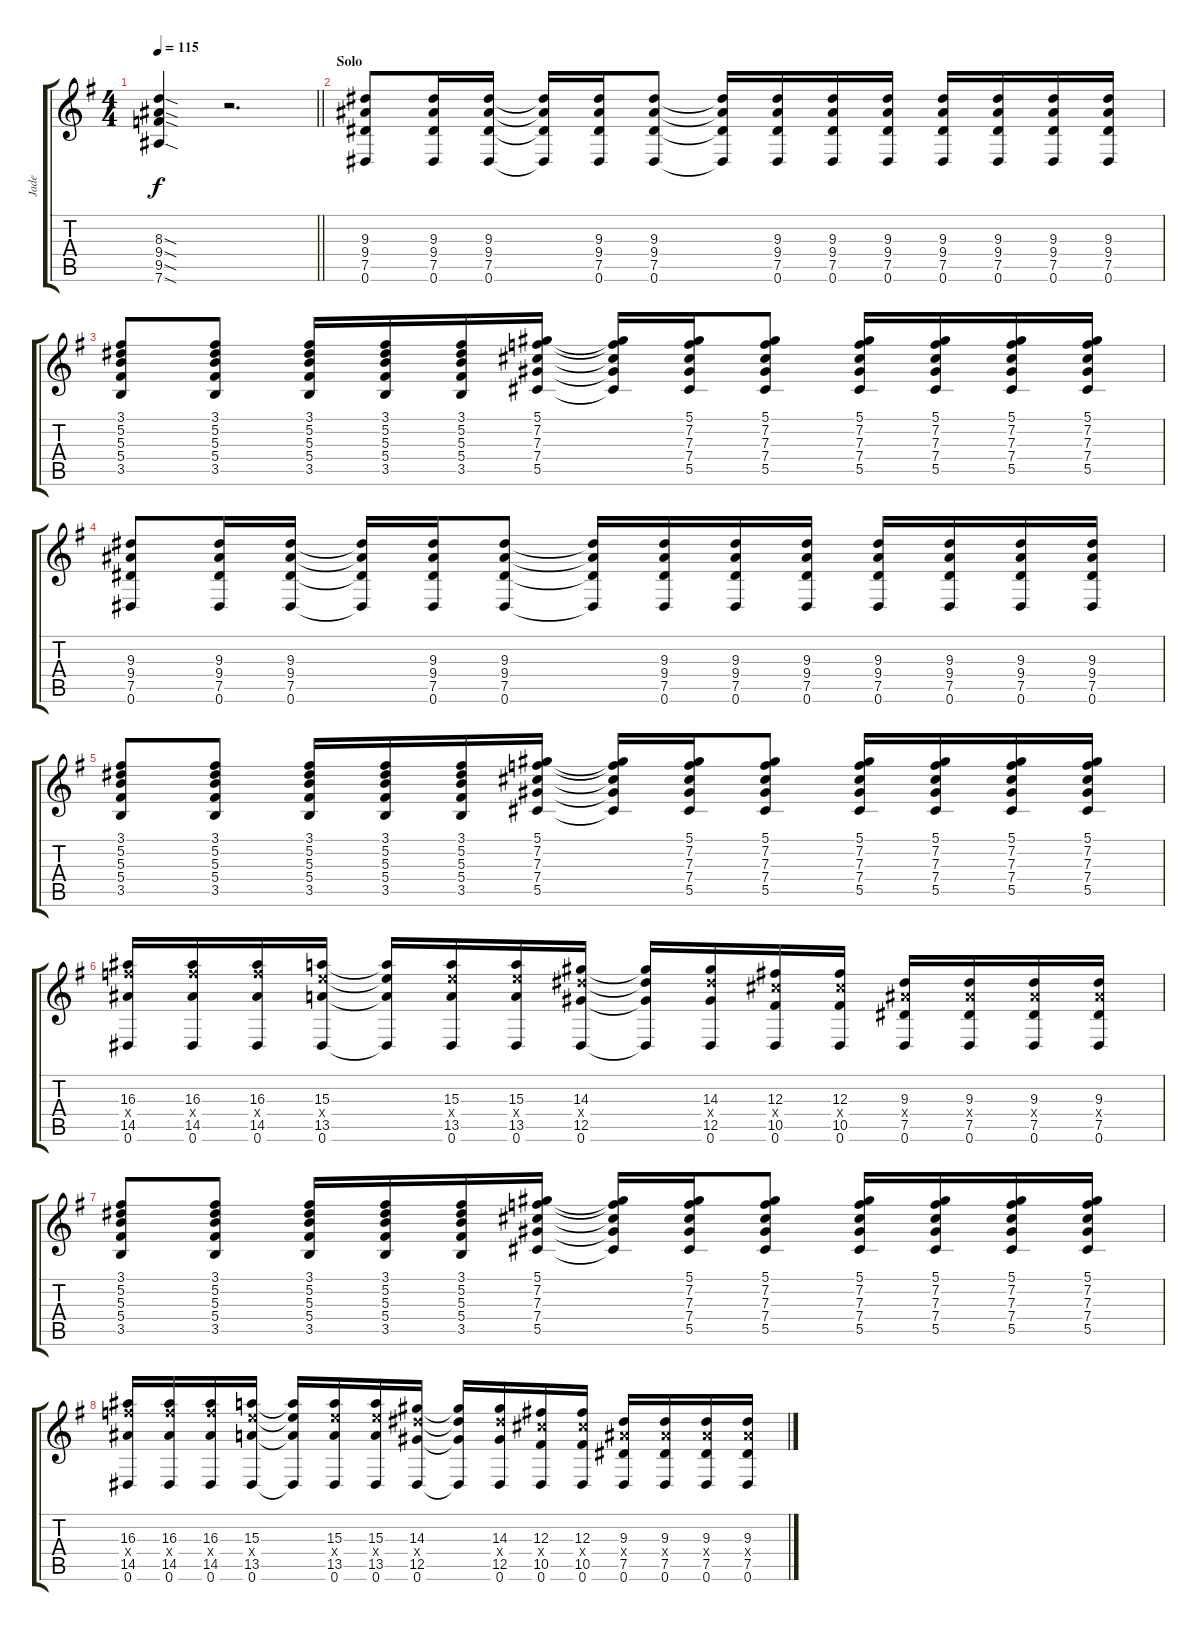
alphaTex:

\track ("Jade" "Jade") {instrument overdrivenguitar}
\staff {score tabs}
\tuning (Eb4 Bb3 Gb3 Db3 Ab2 Eb2) {hide}
\ts (4 4)
\tempo 115
\clef g2
\barLineRight lightlight
\ks g
(8.3{sod} 9.4{sod} 9.5{sod} 7.6{sod}).4{dy f} r.2{d} |
\section ("" "Solo")
(9.3 9.4 7.5 0.6).8 (9.3 9.4 7.5 0.6).16 (9.3 9.4 7.5 0.6).16 (9.3{t} 9.4{t} 7.5{t} 0.6{t}).16 (9.3 9.4 7.5 0.6).16 (9.3 9.4 7.5 0.6).8 (9.3{t} 9.4{t} 7.5{t} 0.6{t}).16 (9.3 9.4 7.5 0.6).16 (9.3 9.4 7.5 0.6).16 (9.3 9.4 7.5 0.6).16 (9.3 9.4 7.5 0.6).16 (9.3 9.4 7.5 0.6).16 (9.3 9.4 7.5 0.6).16 (9.3 9.4 7.5 0.6).16 |
(3.1 5.2 5.3 5.4 3.5).8 (3.1 5.2 5.3 5.4 3.5).8 (3.1 5.2 5.3 5.4 3.5).16 (3.1 5.2 5.3 5.4 3.5).16 (3.1 5.2 5.3 5.4 3.5).16 (5.1 7.2 7.3 7.4 5.5).16 (5.1{t} 7.2{t} 7.3{t} 7.4{t} 5.5{t}).16 (5.1 7.2 7.3 7.4 5.5).16 (5.1 7.2 7.3 7.4 5.5).8 (5.1 7.2 7.3 7.4 5.5).16 (5.1 7.2 7.3 7.4 5.5).16 (5.1 7.2 7.3 7.4 5.5).16 (5.1 7.2 7.3 7.4 5.5).16 |
(9.3 9.4 7.5 0.6).8 (9.3 9.4 7.5 0.6).16 (9.3 9.4 7.5 0.6).16 (9.3{t} 9.4{t} 7.5{t} 0.6{t}).16 (9.3 9.4 7.5 0.6).16 (9.3 9.4 7.5 0.6).8 (9.3{t} 9.4{t} 7.5{t} 0.6{t}).16 (9.3 9.4 7.5 0.6).16 (9.3 9.4 7.5 0.6).16 (9.3 9.4 7.5 0.6).16 (9.3 9.4 7.5 0.6).16 (9.3 9.4 7.5 0.6).16 (9.3 9.4 7.5 0.6).16 (9.3 9.4 7.5 0.6).16 |
(3.1 5.2 5.3 5.4 3.5).8 (3.1 5.2 5.3 5.4 3.5).8 (3.1 5.2 5.3 5.4 3.5).16 (3.1 5.2 5.3 5.4 3.5).16 (3.1 5.2 5.3 5.4 3.5).16 (5.1 7.2 7.3 7.4 5.5).16 (5.1{t} 7.2{t} 7.3{t} 7.4{t} 5.5{t}).16 (5.1 7.2 7.3 7.4 5.5).16 (5.1 7.2 7.3 7.4 5.5).8 (5.1 7.2 7.3 7.4 5.5).16 (5.1 7.2 7.3 7.4 5.5).16 (5.1 7.2 7.3 7.4 5.5).16 (5.1 7.2 7.3 7.4 5.5).16 |
(16.3 16.4{x} 14.5 0.6).16 (16.3 16.4{x} 14.5 0.6).16 (16.3 16.4{x} 14.5 0.6).16 (15.3 15.4{x} 13.5 0.6).16 (15.3{t} 15.4{t} 13.5{t} 0.6{t}).16 (15.3 15.4{x} 13.5 0.6).16 (15.3 15.4{x} 13.5 0.6).16 (14.3 14.4{x} 12.5 0.6).16 (14.3{t} 14.4{t} 12.5{t} 0.6{t}).16 (14.3 14.4{x} 12.5 0.6).16 (12.3 12.4{x} 10.5 0.6).16 (12.3 12.4{x} 10.5 0.6).16 (9.3 9.4{x} 7.5 0.6).16 (9.3 9.4{x} 7.5 0.6).16 (9.3 9.4{x} 7.5 0.6).16 (9.3 9.4{x} 7.5 0.6).16 |
(3.1 5.2 5.3 5.4 3.5).8 (3.1 5.2 5.3 5.4 3.5).8 (3.1 5.2 5.3 5.4 3.5).16 (3.1 5.2 5.3 5.4 3.5).16 (3.1 5.2 5.3 5.4 3.5).16 (5.1 7.2 7.3 7.4 5.5).16 (5.1{t} 7.2{t} 7.3{t} 7.4{t} 5.5{t}).16 (5.1 7.2 7.3 7.4 5.5).16 (5.1 7.2 7.3 7.4 5.5).8 (5.1 7.2 7.3 7.4 5.5).16 (5.1 7.2 7.3 7.4 5.5).16 (5.1 7.2 7.3 7.4 5.5).16 (5.1 7.2 7.3 7.4 5.5).16 |
(16.3 16.4{x} 14.5 0.6).16 (16.3 16.4{x} 14.5 0.6).16 (16.3 16.4{x} 14.5 0.6).16 (15.3 15.4{x} 13.5 0.6).16 (15.3{t} 15.4{t} 13.5{t} 0.6{t}).16 (15.3 15.4{x} 13.5 0.6).16 (15.3 15.4{x} 13.5 0.6).16 (14.3 14.4{x} 12.5 0.6).16 (14.3{t} 14.4{t} 12.5{t} 0.6{t}).16 (14.3 14.4{x} 12.5 0.6).16 (12.3 12.4{x} 10.5 0.6).16 (12.3 12.4{x} 10.5 0.6).16 (9.3 9.4{x} 7.5 0.6).16 (9.3 9.4{x} 7.5 0.6).16 (9.3 9.4{x} 7.5 0.6).16 (9.3 9.4{x} 7.5 0.6).16
